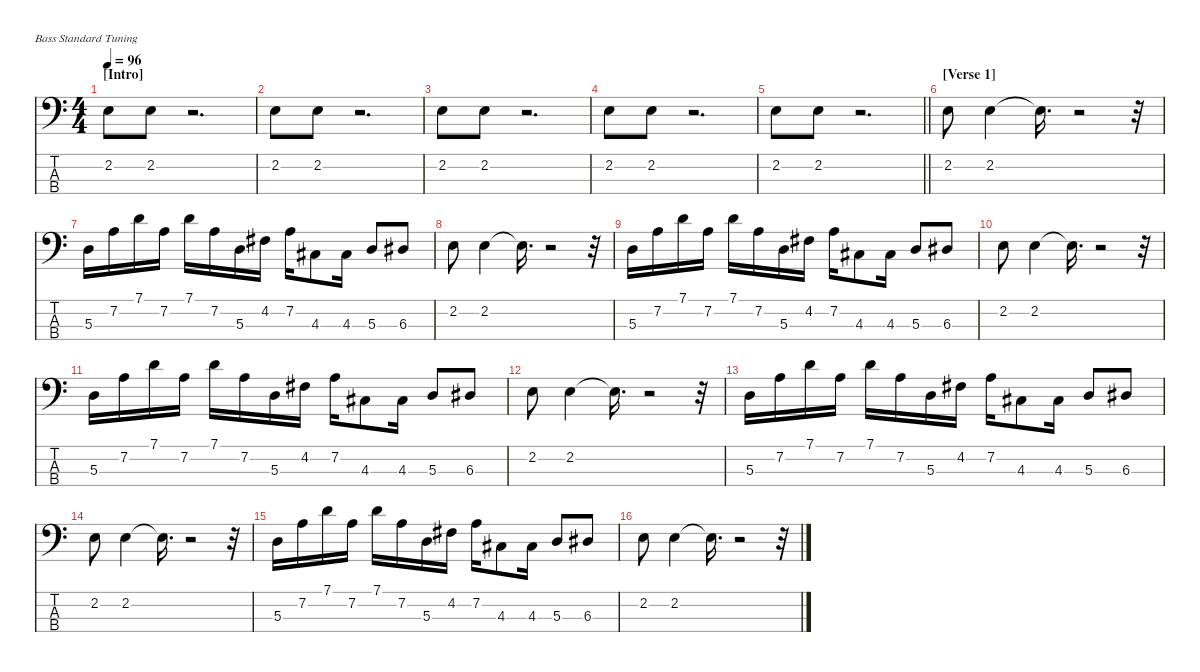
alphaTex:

\defaultSystemsLayout 4
\hideDynamics
\bracketExtendMode nobrackets
\singleTrackTrackNamePolicy hidden
\multiTrackTrackNamePolicy hidden
\firstSystemTrackNameMode fullname
\firstSystemTrackNameOrientation horizontal
\otherSystemsTrackNameOrientation horizontal
\track ("bass" "el.bs.") {instrument electricbassfinger}
\staff {score tabs}
\tuning (G2 D2 A1 E1)
\ts (4 4)
\beaming (8 2 2 2 2)
\section ("" "[Intro]")
\tempo 96
\clef f4
\ks c
2.2.8{dy ff instrument electricbassfinger beam Down} 2.2.8{beam Down} r.2{d beam Down} |
2.2.8{beam Down} 2.2.8{beam Down} r.2{d beam Down} |
2.2.8{beam Down} 2.2.8{beam Down} r.2{d beam Down} |
2.2.8{beam Down} 2.2.8{beam Down} r.2{d beam Down} |
\barLineRight lightlight
2.2.8{beam Down} 2.2.8{beam Down} r.2{d beam Down} |
\section ("" "[Verse 1]")
2.2.8{beam Down} 2.2.4{beam Down} 2.2{t}.16{d dy f beam Down} r.2{beam Down} r.32{beam Down} |
5.3.16{dy ff beam Down} 7.2.16{beam Down} 7.1.16{beam Down} 7.2.16{beam Down} 7.1.16{beam Down} 7.2.16{beam Down} 5.3.16{beam Down} 4.2{acc #}.16{beam Down} 7.2.16{beam Down} 4.3{acc #}.8{beam Down} 4.3{acc #}.16{beam Down} 5.3.8{beam Up} 6.3{acc #}.8{beam Up} |
2.2.8{beam Down} 2.2.4{beam Down} 2.2{t}.16{d dy f beam Down} r.2{beam Down} r.32{beam Down} |
5.3.16{dy ff beam Down} 7.2.16{beam Down} 7.1.16{beam Down} 7.2.16{beam Down} 7.1.16{beam Down} 7.2.16{beam Down} 5.3.16{beam Down} 4.2{acc #}.16{beam Down} 7.2.16{beam Down} 4.3{acc #}.8{beam Down} 4.3{acc #}.16{beam Down} 5.3.8{beam Up} 6.3{acc #}.8{beam Up} |
2.2.8{beam Down} 2.2.4{beam Down} 2.2{t}.16{d dy f beam Down} r.2{beam Down} r.32{beam Down} |
5.3.16{dy ff beam Down} 7.2.16{beam Down} 7.1.16{beam Down} 7.2.16{beam Down} 7.1.16{beam Down} 7.2.16{beam Down} 5.3.16{beam Down} 4.2{acc #}.16{beam Down} 7.2.16{beam Down} 4.3{acc #}.8{beam Down} 4.3{acc #}.16{beam Down} 5.3.8{beam Up} 6.3{acc #}.8{beam Up} |
2.2.8{beam Down} 2.2.4{beam Down} 2.2{t}.16{d dy f beam Down} r.2{beam Down} r.32{beam Down} |
5.3.16{dy ff beam Down} 7.2.16{beam Down} 7.1.16{beam Down} 7.2.16{beam Down} 7.1.16{beam Down} 7.2.16{beam Down} 5.3.16{beam Down} 4.2{acc #}.16{beam Down} 7.2.16{beam Down} 4.3{acc #}.8{beam Down} 4.3{acc #}.16{beam Down} 5.3.8{beam Up} 6.3{acc #}.8{beam Up} |
2.2.8{beam Down} 2.2.4{beam Down} 2.2{t}.16{d dy f beam Down} r.2{beam Down} r.32{beam Down} |
5.3.16{dy ff beam Down} 7.2.16{beam Down} 7.1.16{beam Down} 7.2.16{beam Down} 7.1.16{beam Down} 7.2.16{beam Down} 5.3.16{beam Down} 4.2{acc #}.16{beam Down} 7.2.16{beam Down} 4.3{acc #}.8{beam Down} 4.3{acc #}.16{beam Down} 5.3.8{beam Up} 6.3{acc #}.8{beam Up} |
2.2.8{beam Down} 2.2.4{beam Down} 2.2{t}.16{d dy f beam Down} r.2{beam Down} r.32{beam Down}
